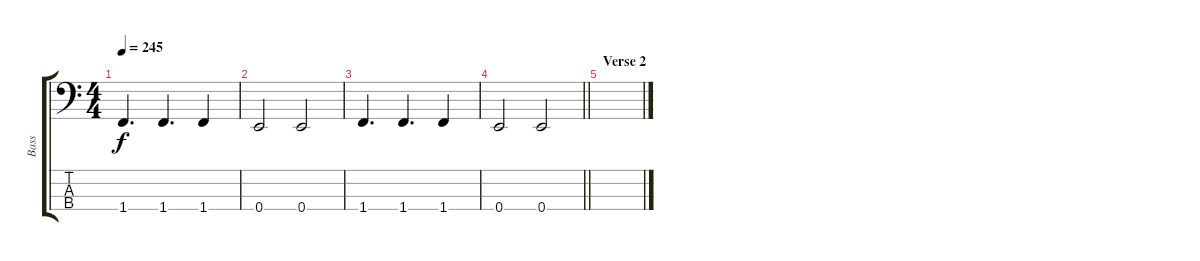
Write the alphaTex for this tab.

\track ("Bass" "Bass") {instrument electricbassfinger}
\staff {score tabs}
\tuning (G2 D2 A1 E1) {hide}
\ts (4 4)
\tempo 245
\clef f4
\ks c
1.4.4{d dy f} 1.4.4{d} 1.4.4 |
0.4.2 0.4.2 |
1.4.4{d} 1.4.4{d} 1.4.4 |
\barLineRight lightlight
0.4.2 0.4.2 |
\section ("" "Verse 2")
